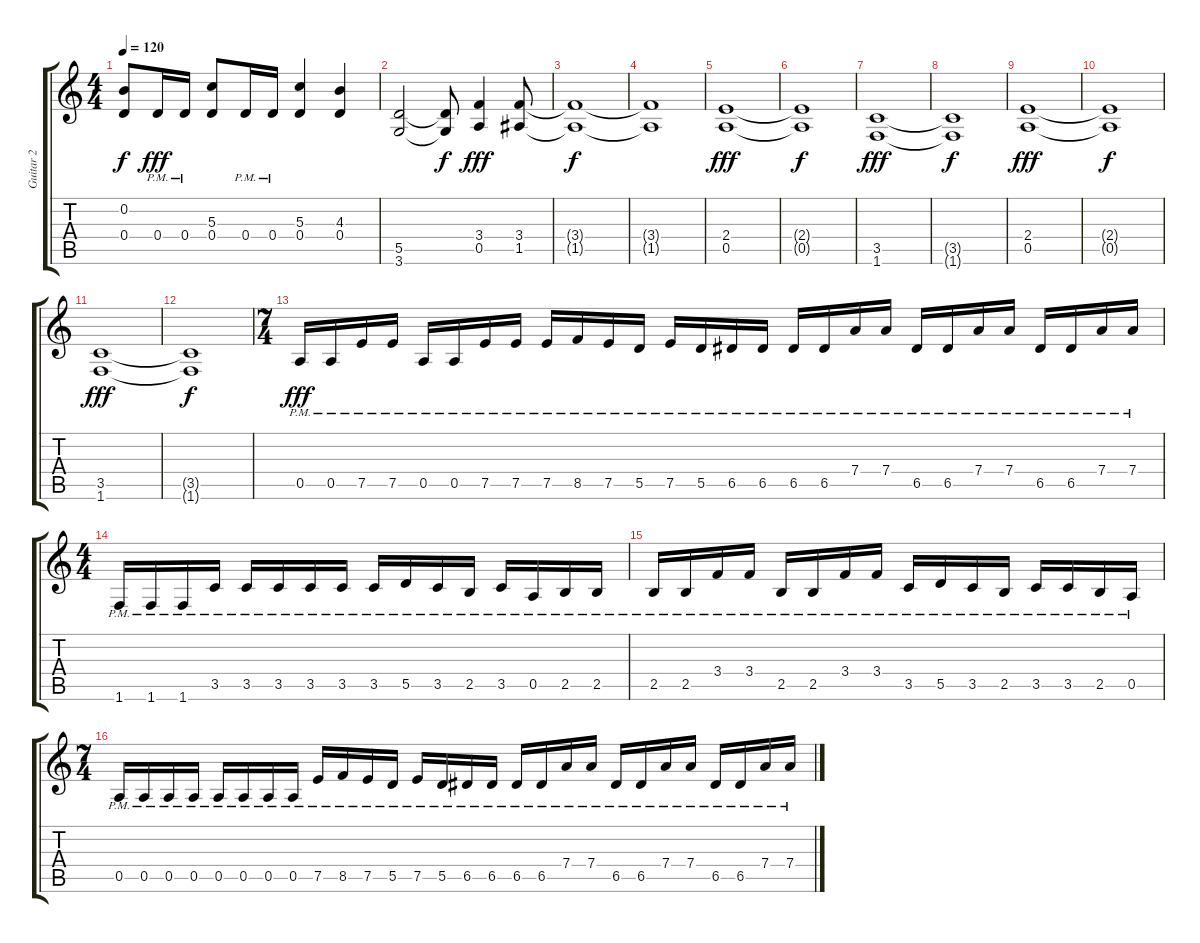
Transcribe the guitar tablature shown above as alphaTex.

\track ("Guitar 2" "Guitar 2") {instrument distortionguitar}
\staff {score tabs}
\tuning (E4 B3 G3 D3 A2 E2) {hide}
\ts (4 4)
\tempo 120
\clef g2
\ks c
(0.2 0.4{t}).8{dy f} 0.4{pm}.16{dy fff} 0.4{pm}.16 (5.3 0.4).8 0.4{pm}.16 0.4{pm}.16 (5.3 0.4).4 (4.3 0.4).4 |
(5.5 3.6).2 (5.5{t} 3.6{t}).8{dy f} (3.4 0.5).4{dy fff} (3.4 1.5).8 |
(3.4{t} 1.5{t}).1{dy f} |
(3.4{t} 1.5{t}).1 |
(2.4 0.5).1{dy fff} |
(2.4{t} 0.5{t}).1{dy f} |
(3.5 1.6).1{dy fff} |
(3.5{t} 1.6{t}).1{dy f} |
(2.4 0.5).1{dy fff} |
(2.4{t} 0.5{t}).1{dy f} |
(3.5 1.6).1{dy fff} |
(3.5{t} 1.6{t}).1{dy f} |
\ts (7 4)
0.5{pm}.16{dy fff} 0.5{pm}.16 7.5{pm}.16 7.5{pm}.16 0.5{pm}.16 0.5{pm}.16 7.5{pm}.16 7.5{pm}.16 7.5{pm}.16 8.5{pm}.16 7.5{pm}.16 5.5{pm}.16 7.5{pm}.16 5.5{pm}.16 6.5{pm}.16 6.5{pm}.16 6.5{pm}.16 6.5{pm}.16 7.4{pm}.16 7.4{pm}.16 6.5{pm}.16 6.5{pm}.16 7.4{pm}.16 7.4{pm}.16 6.5{pm}.16 6.5{pm}.16 7.4{pm}.16 7.4{pm}.16 |
\ts (4 4)
1.6{pm}.16 1.6{pm}.16 1.6{pm}.16 3.5{pm}.16 3.5{pm}.16 3.5{pm}.16 3.5{pm}.16 3.5{pm}.16 3.5{pm}.16 5.5{pm}.16 3.5{pm}.16 2.5{pm}.16 3.5{pm}.16 0.5{pm}.16 2.5{pm}.16 2.5{pm}.16 |
2.5{pm}.16 2.5{pm}.16 3.4{pm}.16 3.4{pm}.16 2.5{pm}.16 2.5{pm}.16 3.4{pm}.16 3.4{pm}.16 3.5{pm}.16 5.5{pm}.16 3.5{pm}.16 2.5{pm}.16 3.5{pm}.16 3.5{pm}.16 2.5{pm}.16 0.5{pm}.16 |
\ts (7 4)
0.5{pm}.16 0.5{pm}.16 0.5{pm}.16 0.5{pm}.16 0.5{pm}.16 0.5{pm}.16 0.5{pm}.16 0.5{pm}.16 7.5{pm}.16 8.5{pm}.16 7.5{pm}.16 5.5{pm}.16 7.5{pm}.16 5.5{pm}.16 6.5{pm}.16 6.5{pm}.16 6.5{pm}.16 6.5{pm}.16 7.4{pm}.16 7.4{pm}.16 6.5{pm}.16 6.5{pm}.16 7.4{pm}.16 7.4{pm}.16 6.5{pm}.16 6.5{pm}.16 7.4{pm}.16 7.4{pm}.16
